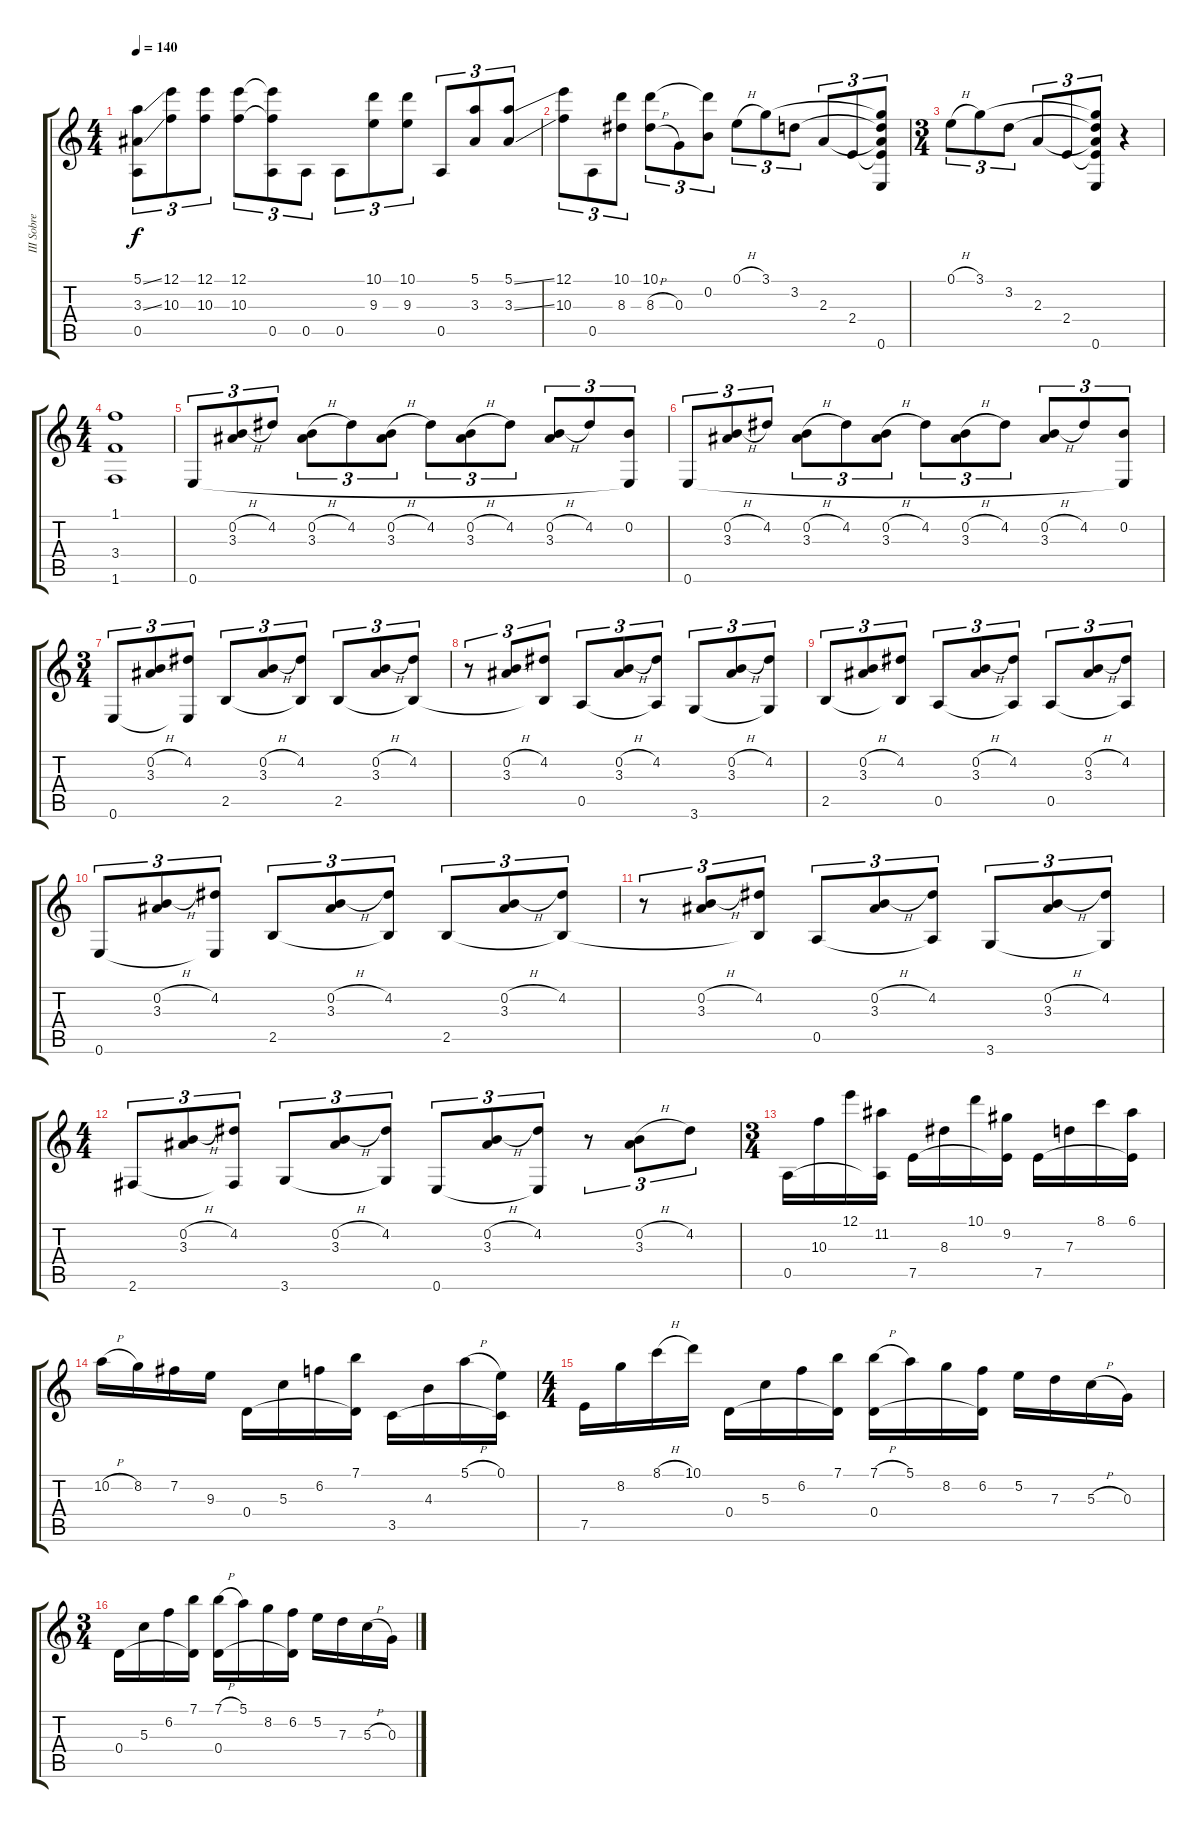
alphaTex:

\track ("III Sobre Un Canto De Bulgaria" "III Sobre ") {instrument acousticguitarnylon}
\staff {score tabs}
\tuning (E4 B3 G3 D3 A2 E2) {hide}
\ts (4 4)
\tempo 140
\clef g2
\ks c
(5.1{ss} 3.3{ss} 0.5).8{tu (3 2) dy f} (12.1 10.3).8{tu (3 2)} (12.1 10.3).8{tu (3 2)} (12.1 10.3).8{tu (3 2)} (12.1{t} 10.3{t} 0.5).8{tu (3 2)} 0.5.8{tu (3 2)} 0.5.8{tu (3 2)} (10.1 9.3).8{tu (3 2)} (10.1 9.3).8{tu (3 2)} 0.5.8{tu (3 2)} (5.1 3.3).8{tu (3 2)} (5.1{ss} 3.3{ss}).8{tu (3 2)} |
(12.1 10.3).8{tu (3 2)} 0.5.8{tu (3 2)} (10.1 8.3).8{tu (3 2)} (10.1 8.3{h}).8{tu (3 2)} 0.3.8{tu (3 2)} (10.1{t} 0.2).8{tu (3 2)} 0.1{h}.8{tu (3 2)} 3.1.8{tu (3 2)} 3.2.8{tu (3 2)} 2.3.8{tu (3 2)} 2.4.8{tu (3 2)} (3.1{t} 3.2{t} 2.3{t} 2.4{t} 0.6).8{tu (3 2)} |
\ts (3 4)
0.1{h}.8{tu (3 2)} 3.1.8{tu (3 2)} 3.2.8{tu (3 2)} 2.3.8{tu (3 2)} 2.4.8{tu (3 2)} (3.1{t} 3.2{t} 2.3{t} 2.4{t} 0.6).8{tu (3 2)} r.4 |
\ts (4 4)
(1.1 3.4 1.6).1 |
0.6.8{tu (3 2)} (0.2{h} 3.3).8{tu (3 2)} 4.2.8{tu (3 2)} (0.2{h} 3.3).8{tu (3 2)} 4.2.8{tu (3 2)} (0.2{h} 3.3).8{tu (3 2)} 4.2.8{tu (3 2)} (0.2{h} 3.3).8{tu (3 2)} 4.2.8{tu (3 2)} (0.2{h} 3.3).8{tu (3 2)} 4.2.8{tu (3 2)} (0.2 0.6{t}).8{tu (3 2)} |
0.6.8{tu (3 2)} (0.2{h} 3.3).8{tu (3 2)} 4.2.8{tu (3 2)} (0.2{h} 3.3).8{tu (3 2)} 4.2.8{tu (3 2)} (0.2{h} 3.3).8{tu (3 2)} 4.2.8{tu (3 2)} (0.2{h} 3.3).8{tu (3 2)} 4.2.8{tu (3 2)} (0.2{h} 3.3).8{tu (3 2)} 4.2.8{tu (3 2)} (0.2 0.6{t}).8{tu (3 2)} |
\ts (3 4)
0.6.8{tu (3 2)} (0.2{h} 3.3).8{tu (3 2)} (4.2 0.6{t}).8{tu (3 2)} 2.5.8{tu (3 2)} (0.2{h} 3.3).8{tu (3 2)} (4.2 2.5{t}).8{tu (3 2)} 2.5.8{tu (3 2)} (0.2{h} 3.3).8{tu (3 2)} (4.2 2.5{t}).8{tu (3 2)} |
r.8{tu (3 2)} (0.2{h} 3.3).8{tu (3 2)} (4.2 2.5{t}).8{tu (3 2)} 0.5.8{tu (3 2)} (0.2{h} 3.3).8{tu (3 2)} (4.2 0.5{t}).8{tu (3 2)} 3.6.8{tu (3 2)} (0.2{h} 3.3).8{tu (3 2)} (4.2 3.6{t}).8{tu (3 2)} |
2.5.8{tu (3 2)} (0.2{h} 3.3).8{tu (3 2)} (4.2 2.5{t}).8{tu (3 2)} 0.5.8{tu (3 2)} (0.2{h} 3.3).8{tu (3 2)} (4.2 0.5{t}).8{tu (3 2)} 0.5.8{tu (3 2)} (0.2{h} 3.3).8{tu (3 2)} (4.2 0.5{t}).8{tu (3 2)} |
0.6.8{tu (3 2)} (0.2{h} 3.3).8{tu (3 2)} (4.2 0.6{t}).8{tu (3 2)} 2.5.8{tu (3 2)} (0.2{h} 3.3).8{tu (3 2)} (4.2 2.5{t}).8{tu (3 2)} 2.5.8{tu (3 2)} (0.2{h} 3.3).8{tu (3 2)} (4.2 2.5{t}).8{tu (3 2)} |
r.8{tu (3 2)} (0.2{h} 3.3).8{tu (3 2)} (4.2 2.5{t}).8{tu (3 2)} 0.5.8{tu (3 2)} (0.2{h} 3.3).8{tu (3 2)} (4.2 0.5{t}).8{tu (3 2)} 3.6.8{tu (3 2)} (0.2{h} 3.3).8{tu (3 2)} (4.2 3.6{t}).8{tu (3 2)} |
\ts (4 4)
2.6.8{tu (3 2)} (0.2{h} 3.3).8{tu (3 2)} (4.2 2.6{t}).8{tu (3 2)} 3.6.8{tu (3 2)} (0.2{h} 3.3).8{tu (3 2)} (4.2 3.6{t}).8{tu (3 2)} 0.6.8{tu (3 2)} (0.2{h} 3.3).8{tu (3 2)} (4.2 0.6{t}).8{tu (3 2)} r.8{tu (3 2)} (0.2{h} 3.3).8{tu (3 2)} 4.2.8{tu (3 2)} |
\ts (3 4)
0.5.16 10.3.16 12.1.16 (11.2 0.5{t}).16 7.5.16 8.3.16 10.1.16 (9.2 7.5{t}).16 7.5.16 7.3.16 8.1.16 (6.1 7.5{t}).16 |
10.2{h}.16 8.2.16 7.2.16 9.3.16 0.4.16 5.3.16 6.2.16 (7.1 0.4{t}).16 3.5.16 4.3.16 5.1{h}.16 (0.1 3.5{t}).16 |
\ts (4 4)
7.5.16 8.2.16 8.1{h}.16 10.1.16 0.4.16 5.3.16 6.2.16 (7.1 0.4{t}).16 (7.1{h} 0.4).16 5.1.16 8.2.16 (6.2 0.4{t}).16 5.2.16 7.3.16 5.3{h}.16 0.3.16 |
\ts (3 4)
0.4.16 5.3.16 6.2.16 (7.1 0.4{t}).16 (7.1{h} 0.4).16 5.1.16 8.2.16 (6.2 0.4{t}).16 5.2.16 7.3.16 5.3{h}.16 0.3.16
